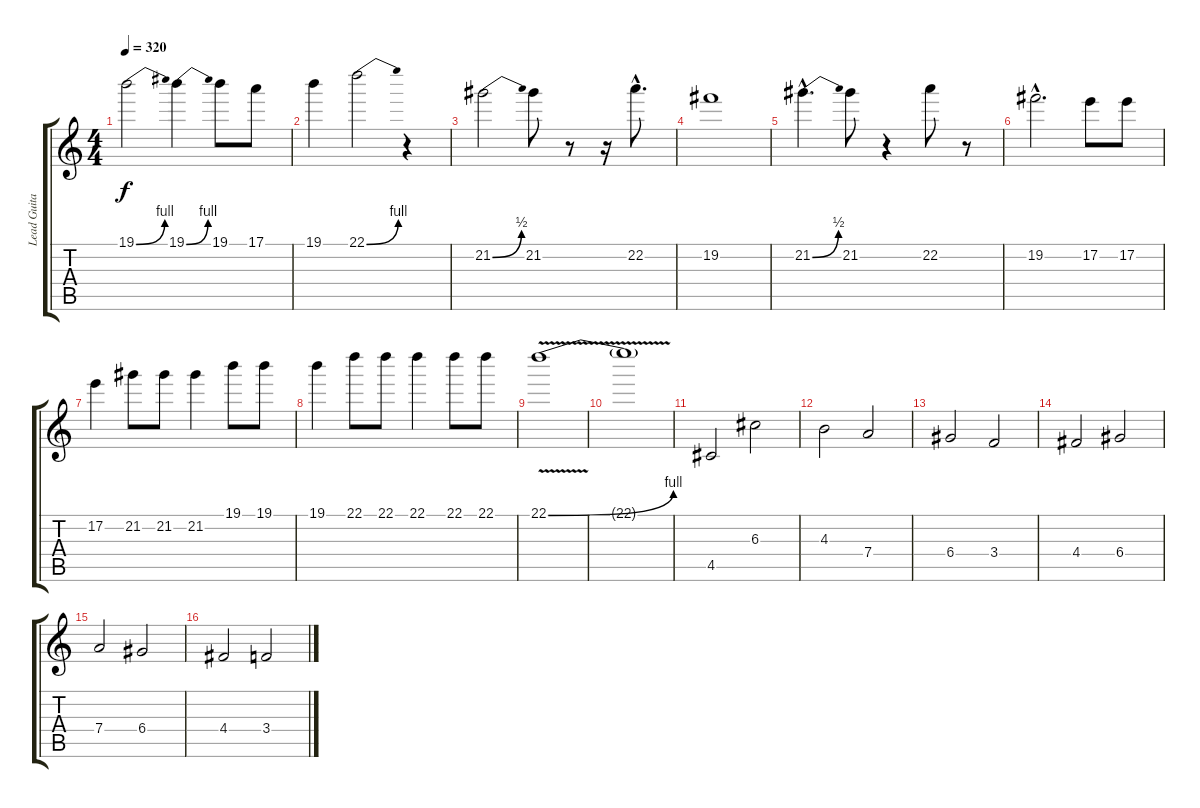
\track ("Lead Guitar" "Lead Guita") {instrument distortionguitar}
\staff {score tabs}
\tuning (E4 B3 G3 D3 A2 E2) {hide}
\ts (4 4)
\tempo 320
\clef g2
\ks c
19.1{be (bend 0 0 60 4)}.2{dy f} 19.1{be (bend 0 0 60 4)}.4 19.1.8 17.1.8 |
19.1.4 22.1{be (bend 0 0 60 4)}.2 r.4 |
21.2{be (bend 0 0 60 2)}.2 21.2.8 r.8 r.16 22.2{hac}.8{d} |
19.2.1 |
21.2{be (bend 0 0 60 2) hac}.4{d} 21.2.8 r.4 22.2.8 r.8 |
19.2{hac}.2{d} 17.2.8 17.2.8 |
17.2.4 21.2.8 21.2.8 21.2.4 19.1.8 19.1.8 |
19.1.4 22.1.8 22.1.8 22.1.4 22.1.8 22.1.8 |
22.1{be (bend 0 0 60 4) v}.1 |
22.1{t}.1 |
4.5.2 6.3.2 |
4.3.2 7.4.2 |
6.4.2 3.4.2 |
4.4.2 6.4.2 |
7.4.2 6.4.2 |
4.4.2 3.4.2
